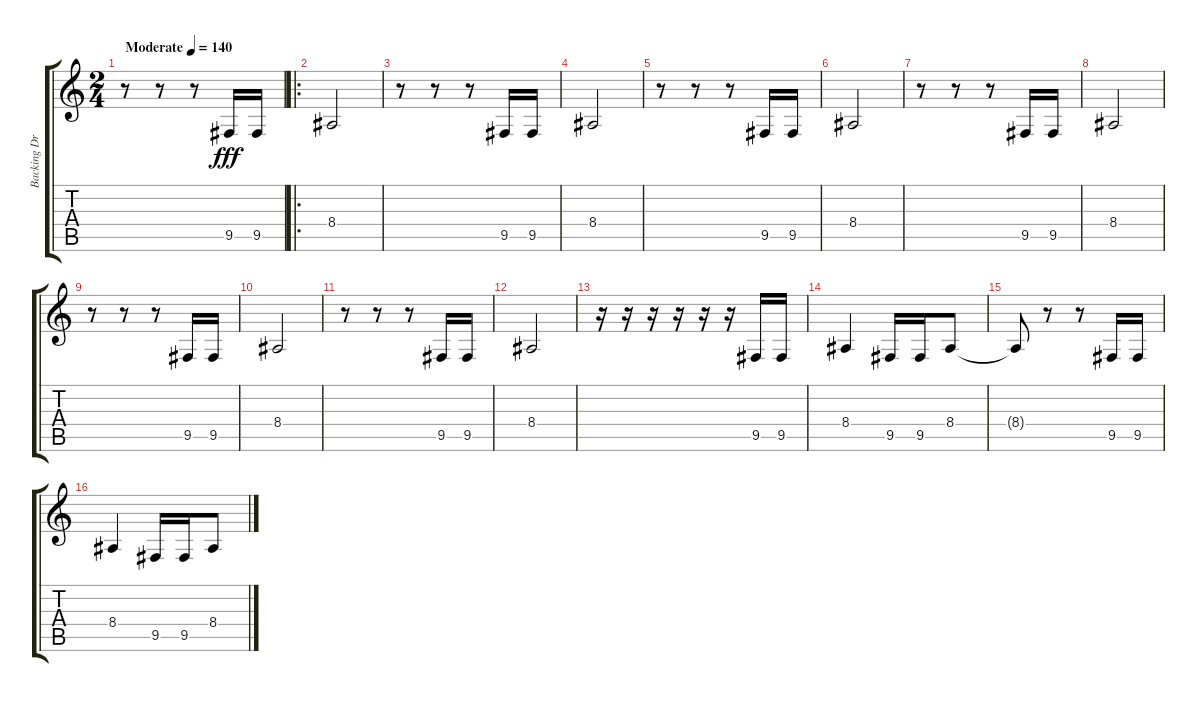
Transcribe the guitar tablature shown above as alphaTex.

\track ("Backing Drums" "Backing Dr") {instrument melodictom}
\staff {score tabs}
\tuning (E4 B3 G3 D3 A2 E2) {hide}
\ts (2 4)
\tempo (140 "Moderate")
\clef g2
\ks c
r.8{dy fff instrument melodictom} r.8 r.8 9.5.16 9.5.16 |
\ro
8.4.2 |
r.8 r.8 r.8 9.5.16 9.5.16 |
8.4.2 |
r.8 r.8 r.8 9.5.16 9.5.16 |
8.4.2 |
r.8 r.8 r.8 9.5.16 9.5.16 |
8.4.2 |
r.8 r.8 r.8 9.5.16 9.5.16 |
8.4.2 |
r.8 r.8 r.8 9.5.16 9.5.16 |
8.4.2 |
r.16 r.16 r.16 r.16 r.16 r.16 9.5.16 9.5.16 |
8.4.4 9.5.16 9.5.16 8.4.8 |
8.4{t}.8 r.8 r.8 9.5.16 9.5.16 |
8.4.4 9.5.16 9.5.16 8.4.8
